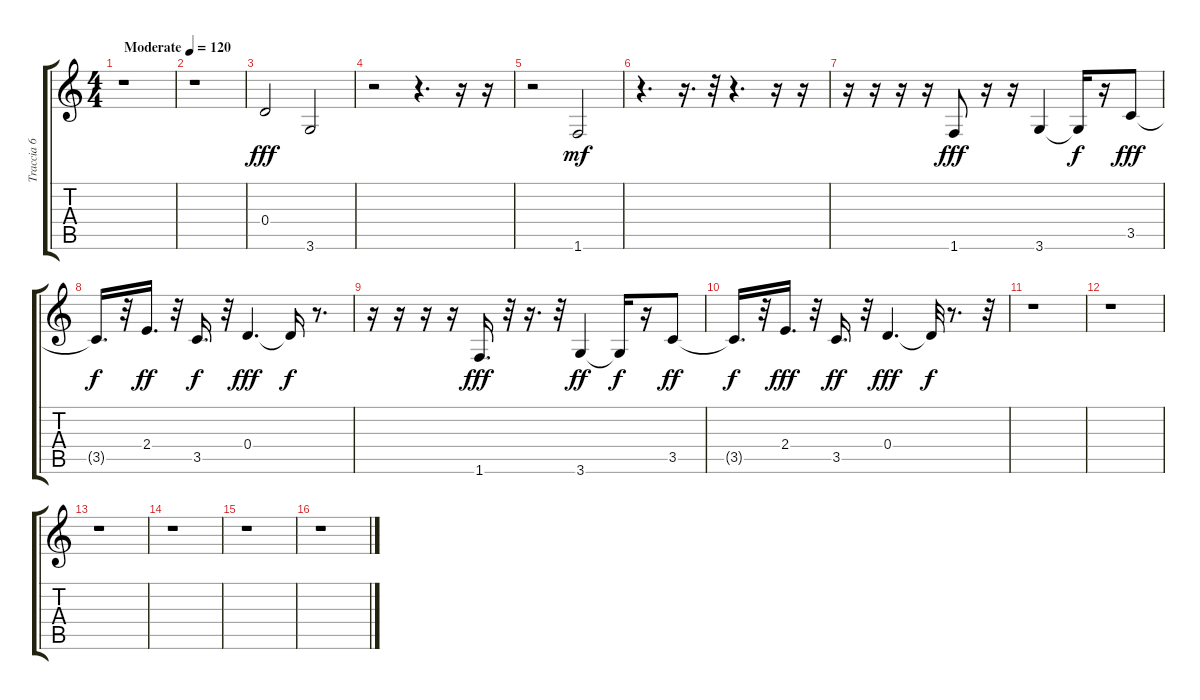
\track ("Traccia 6" "Traccia 6") {instrument electricguitarjazz}
\staff {score tabs}
\tuning (E4 B3 G3 D3 A2 E2) {hide}
\ts (4 4)
\tempo (120 "Moderate")
\clef g2
\ks c
r.1{dy fff instrument electricguitarjazz} |
r.1 |
0.4.2 3.6.2 |
r.2 r.4{d} r.16 r.16 |
r.2 1.6.2{dy mf} |
r.4{d} r.16{d} r.32 r.4{d} r.16 r.16 |
r.16 r.16 r.16 r.16 1.6.8{dy fff} r.16 r.16 3.6.4 3.6{t}.16{dy f} r.16 3.5.8{dy fff} |
3.5{t}.16{d dy f} r.32 2.4.16{d dy ff} r.32 3.5.16{d dy f} r.32 0.4.4{d dy fff} 0.4{t}.16{dy f} r.8{d} |
r.16 r.16 r.16 r.16 1.6.16{d dy fff} r.32 r.16{d} r.32 3.6.4{dy ff} 3.6{t}.16{dy f} r.16 3.5.8{dy ff} |
3.5{t}.16{d dy f} r.32 2.4.16{d dy fff} r.32 3.5.16{d dy ff} r.32 0.4.4{d dy fff} 0.4{t}.32{dy f} r.8{d} r.32 |
r.1 |
r.1 |
r.1 |
r.1 |
r.1 |
r.1
